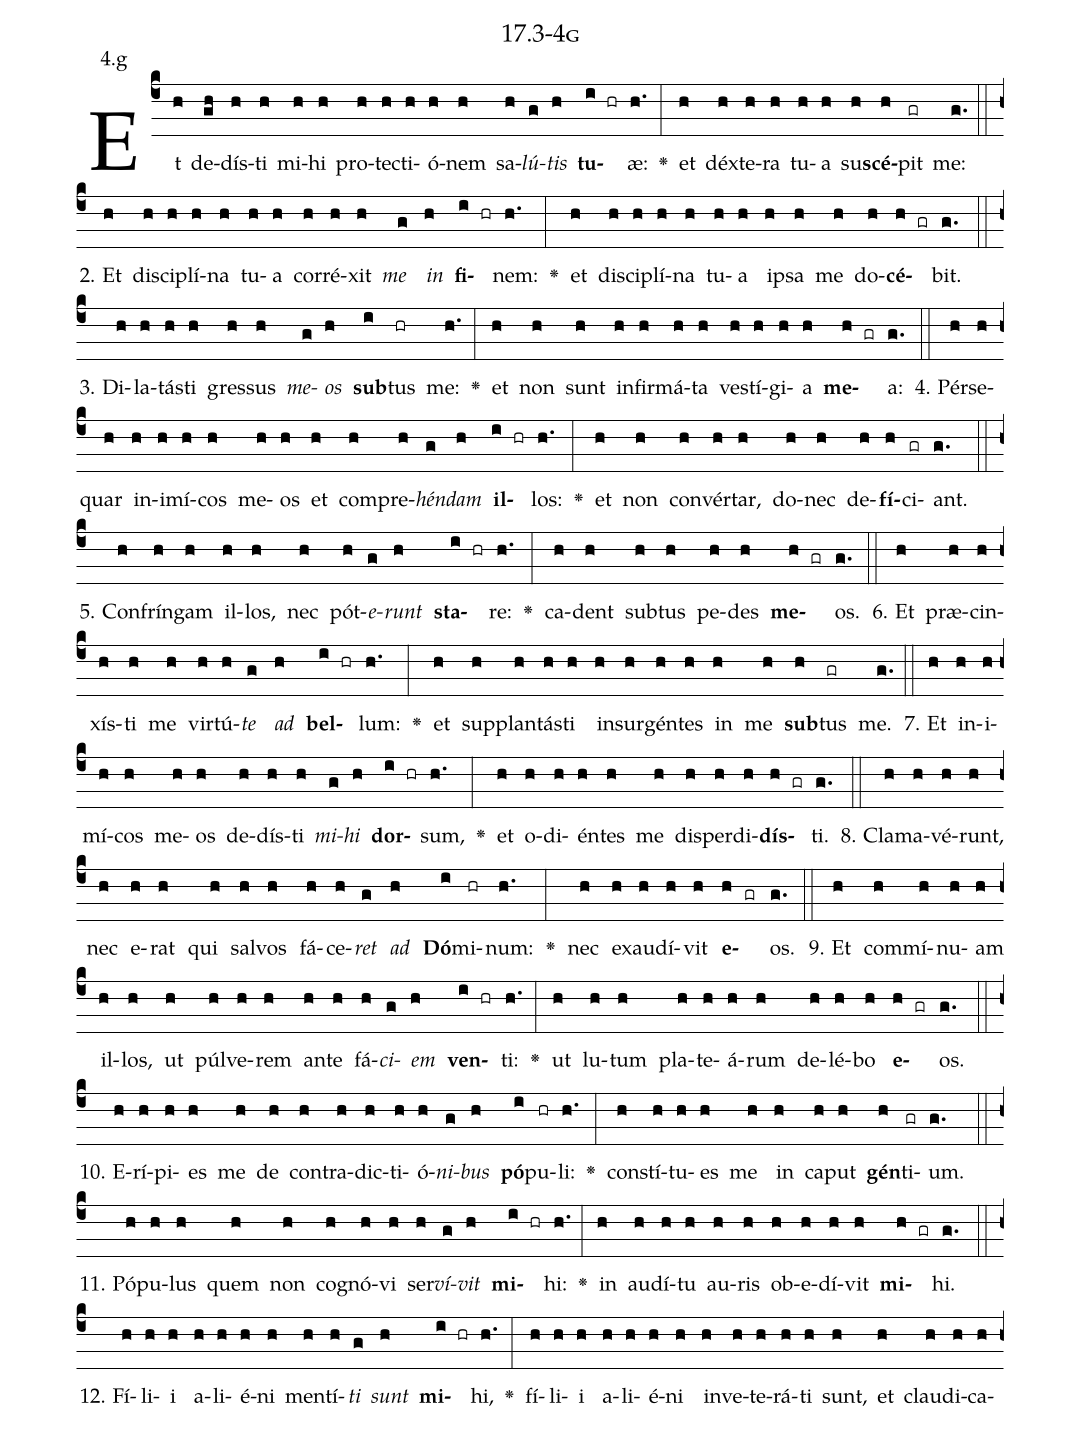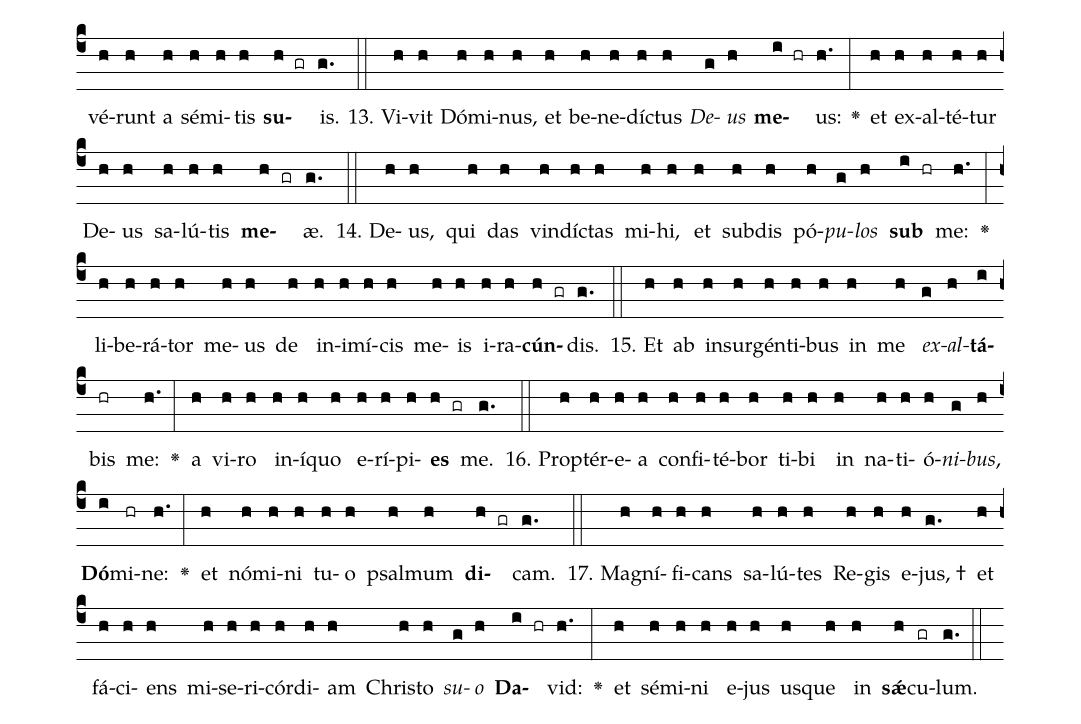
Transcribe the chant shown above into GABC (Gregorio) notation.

name: 17.3-4g;
annotation: 4.g;
%%
(c4)Et(h) de(gh)dís(h)ti(h) mi(h)hi(h) pro(h)tec(h)ti(h)ó(h)nem(h) sa(h)<i>lú</i>(g)<i>tis</i>(h) <b>tu</b>(i hr)æ:(h.) <v>\greheightstar</v>(:) et(h) déx(h)te(h)ra(h) tu(h)a(h) su(h)<b>scé</b>(h)pit(gr) me:(g.) (::)
2. Et(h) di(h)sci(h)plí(h)na(h) tu(h)a(h) cor(h)ré(h)xit(h) <i>me</i>(g) <i>in</i>(h) <b>fi</b>(i hr)nem:(h.) <v>\greheightstar</v>(:) et(h) di(h)sci(h)plí(h)na(h) tu(h)a(h) ip(h)sa(h) me(h) do(h)<b>cé</b>(h gr)bit.(g.) (::)
3. Di(h)la(h)tás(h)ti(h) gres(h)sus(h) <i>me</i>(g)<i>os</i>(h) <b>sub</b>(i)tus(hr) me:(h.) <v>\greheightstar</v>(:) et(h) non(h) sunt(h) in(h)fir(h)má(h)ta(h) ves(h)tí(h)gi(h)a(h) <b>me</b>(h gr)a:(g.) (::)
4. Pér(h)se(h)quar(h) in(h)i(h)mí(h)cos(h) me(h)os(h) et(h) com(h)pre(h)<i>hén</i>(g)<i>dam</i>(h) <b>il</b>(i hr)los:(h.) <v>\greheightstar</v>(:) et(h) non(h) con(h)vér(h)tar,(h) do(h)nec(h) de(h)<b>fí</b>(h)ci(gr)ant.(g.) (::)
5. Con(h)frín(h)gam(h) il(h)los,(h) nec(h) pót(h)<i>e</i>(g)<i>runt</i>(h) <b>sta</b>(i hr)re:(h.) <v>\greheightstar</v>(:) ca(h)dent(h) sub(h)tus(h) pe(h)des(h) <b>me</b>(h gr)os.(g.) (::)
6. Et(h) præ(h)cin(h)xís(h)ti(h) me(h) vir(h)tú(h)<i>te</i>(g) <i>ad</i>(h) <b>bel</b>(i hr)lum:(h.) <v>\greheightstar</v>(:) et(h) sup(h)plan(h)tás(h)ti(h) in(h)sur(h)gén(h)tes(h) in(h) me(h) <b>sub</b>(h)tus(gr) me.(g.) (::)
7. Et(h) in(h)i(h)mí(h)cos(h) me(h)os(h) de(h)dís(h)ti(h) <i>mi</i>(g)<i>hi</i>(h) <b>dor</b>(i hr)sum,(h.) <v>\greheightstar</v>(:) et(h) o(h)di(h)én(h)tes(h) me(h) dis(h)per(h)di(h)<b>dís</b>(h gr)ti.(g.) (::)
8. Cla(h)ma(h)vé(h)runt,(h) nec(h) e(h)rat(h) qui(h) sal(h)vos(h) fá(h)ce(h)<i>ret</i>(g) <i>ad</i>(h) <b>Dó</b>(i)mi(hr)num:(h.) <v>\greheightstar</v>(:) nec(h) ex(h)au(h)dí(h)vit(h) <b>e</b>(h gr)os.(g.) (::)
9. Et(h) com(h)mí(h)nu(h)am(h) il(h)los,(h) ut(h) púl(h)ve(h)rem(h) an(h)te(h) fá(h)<i>ci</i>(g)<i>em</i>(h) <b>ven</b>(i hr)ti:(h.) <v>\greheightstar</v>(:) ut(h) lu(h)tum(h) pla(h)te(h)á(h)rum(h) de(h)lé(h)bo(h) <b>e</b>(h gr)os.(g.) (::)
10. E(h)rí(h)pi(h)es(h) me(h) de(h) con(h)tra(h)dic(h)ti(h)ó(h)<i>ni</i>(g)<i>bus</i>(h) <b>pó</b>(i)pu(hr)li:(h.) <v>\greheightstar</v>(:) con(h)stí(h)tu(h)es(h) me(h) in(h) ca(h)put(h) <b>gén</b>(h)ti(gr)um.(g.) (::)
11. Pó(h)pu(h)lus(h) quem(h) non(h) co(h)gnó(h)vi(h) ser(h)<i>ví</i>(g)<i>vit</i>(h) <b>mi</b>(i hr)hi:(h.) <v>\greheightstar</v>(:) in(h) au(h)dí(h)tu(h) au(h)ris(h) ob(h)e(h)dí(h)vit(h) <b>mi</b>(h gr)hi.(g.) (::)
12. Fí(h)li(h)i(h) a(h)li(h)é(h)ni(h) men(h)tí(h)<i>ti</i>(g) <i>sunt</i>(h) <b>mi</b>(i hr)hi,(h.) <v>\greheightstar</v>(:) fí(h)li(h)i(h) a(h)li(h)é(h)ni(h) in(h)ve(h)te(h)rá(h)ti(h) sunt,(h) et(h) clau(h)di(h)ca(h)vé(h)runt(h) a(h) sé(h)mi(h)tis(h) <b>su</b>(h gr)is.(g.) (::)
13. Vi(h)vit(h) Dó(h)mi(h)nus,(h) et(h) be(h)ne(h)díc(h)tus(h) <i>De</i>(g)<i>us</i>(h) <b>me</b>(i hr)us:(h.) <v>\greheightstar</v>(:) et(h) ex(h)al(h)té(h)tur(h) De(h)us(h) sa(h)lú(h)tis(h) <b>me</b>(h gr)æ.(g.) (::)
14. De(h)us,(h) qui(h) das(h) vin(h)díc(h)tas(h) mi(h)hi,(h) et(h) sub(h)dis(h) pó(h)<i>pu</i>(g)<i>los</i>(h) <b>sub</b>(i hr) me:(h.) <v>\greheightstar</v>(:) li(h)be(h)rá(h)tor(h) me(h)us(h) de(h) in(h)i(h)mí(h)cis(h) me(h)is(h) i(h)ra(h)<b>cún</b>(h gr)dis.(g.) (::)
15. Et(h) ab(h) in(h)sur(h)gén(h)ti(h)bus(h) in(h) me(h) <i>ex</i>(g)<i>al</i>(h)<b>tá</b>(i)bis(hr) me:(h.) <v>\greheightstar</v>(:) a(h) vi(h)ro(h) in(h)í(h)quo(h) e(h)rí(h)pi(h)<b>es</b>(h gr) me.(g.) (::)
16. Prop(h)tér(h)e(h)a(h) con(h)fi(h)té(h)bor(h) ti(h)bi(h) in(h) na(h)ti(h)ó(h)<i>ni</i>(g)<i>bus</i>,(h) <b>Dó</b>(i)mi(hr)ne:(h.) <v>\greheightstar</v>(:) et(h) nó(h)mi(h)ni(h) tu(h)o(h) psal(h)mum(h) <b>di</b>(h gr)cam.(g.) (::)
17. Ma(h)gní(h)fi(h)cans(h) sa(h)lú(h)tes(h) Re(h)gis(h) e(h)jus, †(g.) et(h) fá(h)ci(h)ens(h) mi(h)se(h)ri(h)cór(h)di(h)am(h) Chris(h)to(h) <i>su</i>(g)<i>o</i>(h) <b>Da</b>(i hr)vid:(h.) <v>\greheightstar</v>(:) et(h) sé(h)mi(h)ni(h) e(h)jus(h) us(h)que(h) in(h) <b>sǽ</b>(h)cu(gr)lum.(g.) (::)
